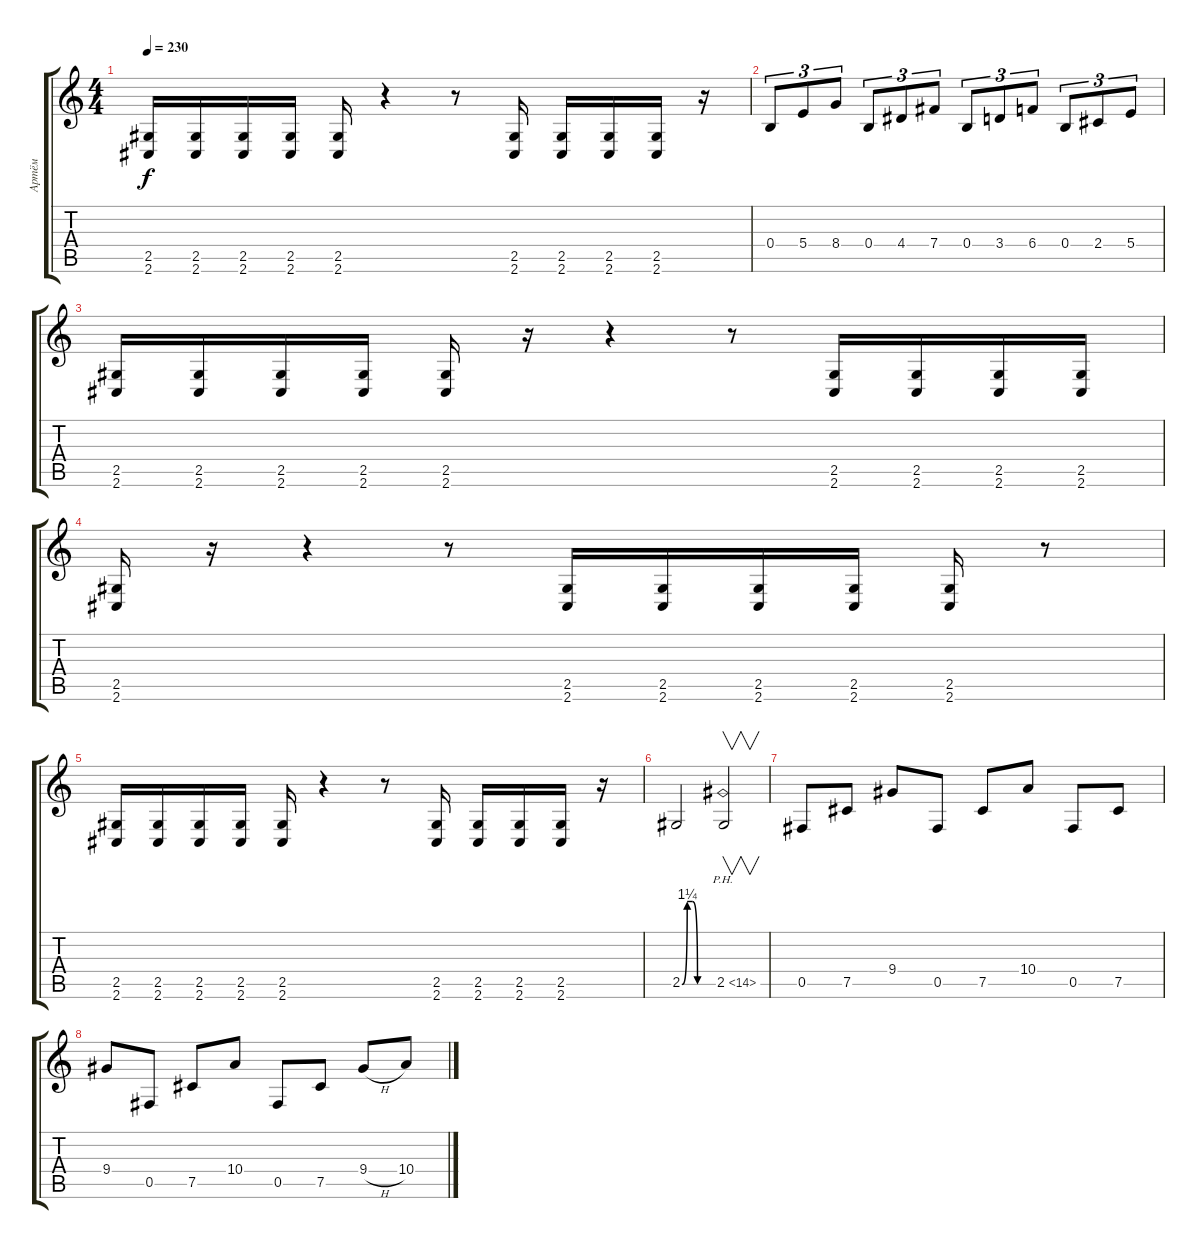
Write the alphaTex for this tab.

\track ("Артём" "Артём") {instrument distortionguitar}
\staff {score tabs}
\tuning (Db4 Ab3 E3 B2 Gb2 B1) {hide}
\ts (4 4)
\tempo 230
\clef g2
\ks c
(2.5 2.6).16{dy f} (2.5 2.6).16 (2.5 2.6).16 (2.5 2.6).16 (2.5 2.6).16 r.4 r.8 (2.5 2.6).16 (2.5 2.6).16 (2.5 2.6).16 (2.5 2.6).16 r.16 |
0.4.8{tu (3 2)} 5.4.8{tu (3 2)} 8.4.8{tu (3 2)} 0.4.8{tu (3 2)} 4.4.8{tu (3 2)} 7.4.8{tu (3 2)} 0.4.8{tu (3 2)} 3.4.8{tu (3 2)} 6.4.8{tu (3 2)} 0.4.8{tu (3 2)} 2.4.8{tu (3 2)} 5.4.8{tu (3 2)} |
(2.5 2.6).16 (2.5 2.6).16 (2.5 2.6).16 (2.5 2.6).16 (2.5 2.6).16 r.16 r.4 r.8 (2.5 2.6).16 (2.5 2.6).16 (2.5 2.6).16 (2.5 2.6).16 |
(2.5 2.6).16 r.16 r.4 r.8 (2.5 2.6).16 (2.5 2.6).16 (2.5 2.6).16 (2.5 2.6).16 (2.5 2.6).16 r.8 |
(2.5 2.6).16 (2.5 2.6).16 (2.5 2.6).16 (2.5 2.6).16 (2.5 2.6).16 r.4 r.8 (2.5 2.6).16 (2.5 2.6).16 (2.5 2.6).16 (2.5 2.6).16 r.16 |
2.5{be (custom 0 0 10 5 20 5 30 0 60 0)}.2 2.5{ph 12}.2{v} |
0.5.8 7.5.8 9.4.8 0.5.8 7.5.8 10.4.8 0.5.8 7.5.8 |
9.4.8 0.5.8 7.5.8 10.4.8 0.5.8 7.5.8 9.4{h}.8 10.4.8
